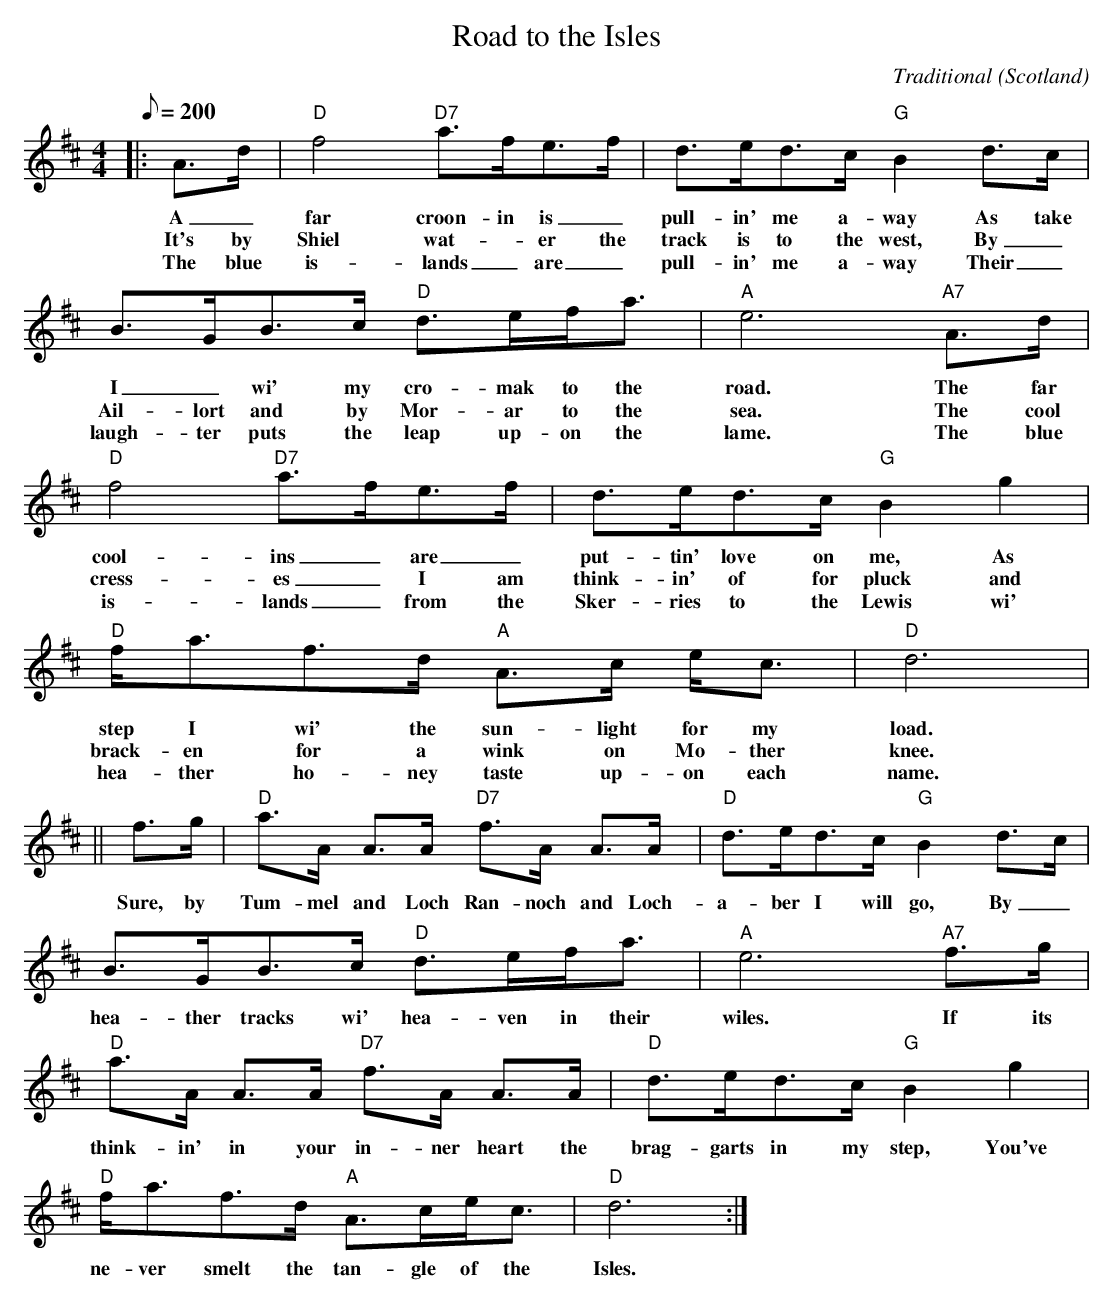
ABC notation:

X:1
T:Road to the Isles
C:Traditional
O:Scotland
M:4/4
L:1/8
Q:1/8=200
K:D
|: A3/2d/2 | "D"f4 "D7"a3/2f/2e3/2f/2 | d3/2e/2d3/2c/2 "G"B2d3/2c/2 |
w:A_ far croon- in is_ pull-in' me a- way As take
w:It's by Shiel wat-_er the track is to the west, By_
w:The blue is-lands_ are_ pull-in' me a-way Their_
B3/2G/2B3/2c/2 "D"d3/2e/2f/2a3/2 | "A"e6 "A7"A3/2d/2 |
w:I_ wi' my cro-mak to the road. The far
w:Ail-lort and by Mor-ar to the sea. The cool
w:laugh-ter puts the leap up-on the lame. The blue
"D"f4 "D7"a3/2f/2e3/2f/2 | d3/2e/2d3/2c/2 "G"B2g2 |
w:cool-ins_ are_ put-tin' love on me, As
w:cress-es_ I am think-in' of for pluck and
w:is-lands_ from the Sker-ries to the Lewis wi'
"D"f/2a3/2f3/2d/2 "A"A3/2c/2 e/2c3/2 | "D"d6 |
w:step I wi' the sun-light for my load.
w:brack-en for a wink on Mo-ther knee.
w:hea-ther ho-ney taste up-on each name.
|| f3/2g/2 | "D"a3/2A/2 A3/2A/2 "D7"f3/2A/2 A3/2A/2 | "D"d3/2e/2d3/2c/2 "G"B2d3/2c/2 |
w:Sure, by Tum-mel and Loch Ran-noch and Loch-a-ber I will go, By_
B3/2G/2B3/2c/2 "D"d3/2e/2f/2a3/2 | "A"e6 "A7"f3/2g/2 |
w:hea-ther tracks wi' hea-ven in their wiles. If its
"D"a3/2A/2 A3/2A/2 "D7"f3/2A/2 A3/2A/2 | "D"d3/2e/2d3/2c/2 "G"B2g2 |
w:think-in' in your in-ner heart the brag-garts in my step, You've
"D"f/2a3/2f3/2d/2 "A"A3/2c/2e/2c3/2 | "D"d6 :|
w:ne-ver smelt the tan-gle of the Isles.
